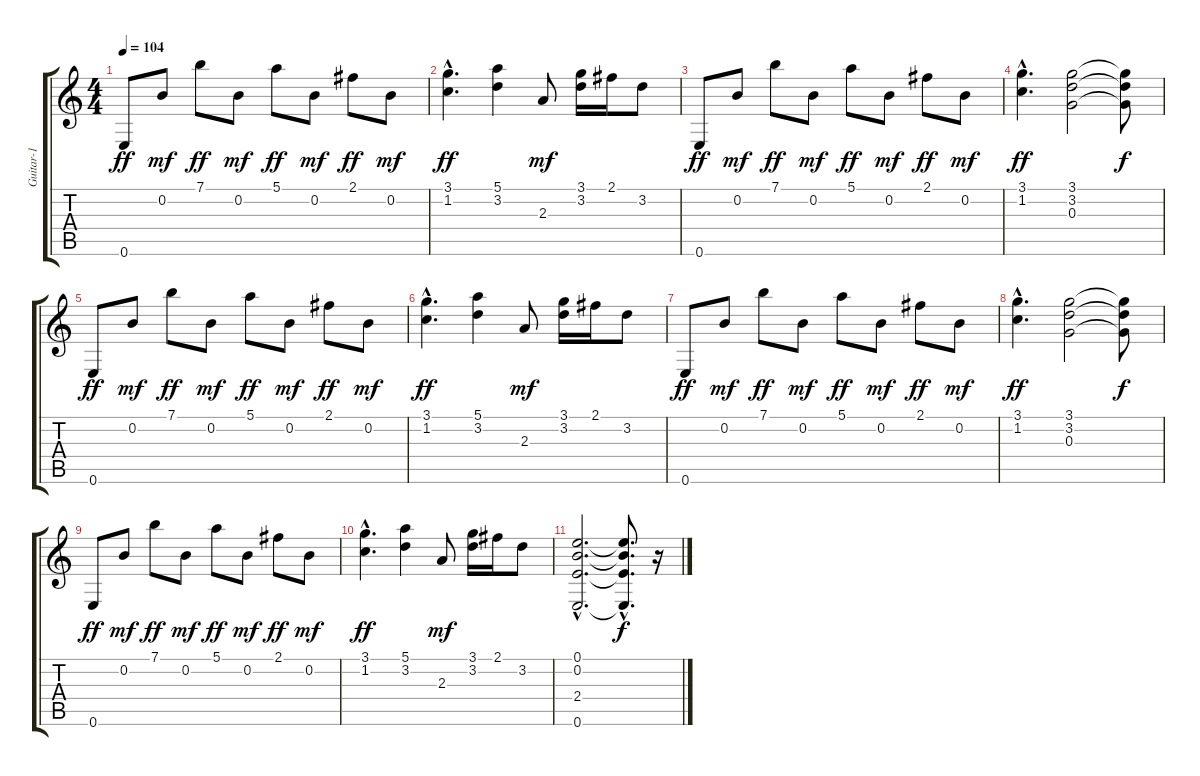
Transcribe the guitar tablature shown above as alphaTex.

\track ("Guitar-1" "Guitar-1") {instrument acousticguitarsteel}
\staff {score tabs}
\tuning (E4 B3 G3 D3 A2 E2) {hide}
\ts (4 4)
\tempo 104
\clef g2
\ks c
0.6.8{dy ff} 0.2.8{dy mf} 7.1.8{dy ff} 0.2.8{dy mf} 5.1.8{dy ff} 0.2.8{dy mf} 2.1.8{dy ff} 0.2.8{dy mf} |
(3.1{hac} 1.2{hac}).4{d dy ff} (5.1 3.2).4 2.3.8{dy mf} (3.1 3.2).16 2.1.16 3.2.8 |
0.6.8{dy ff} 0.2.8{dy mf} 7.1.8{dy ff} 0.2.8{dy mf} 5.1.8{dy ff} 0.2.8{dy mf} 2.1.8{dy ff} 0.2.8{dy mf} |
(3.1{hac} 1.2{hac}).4{d dy ff} (3.1 3.2 0.3).2 (3.1{t} 3.2{t} 0.3{t}).8{dy f} |
0.6.8{dy ff} 0.2.8{dy mf} 7.1.8{dy ff} 0.2.8{dy mf} 5.1.8{dy ff} 0.2.8{dy mf} 2.1.8{dy ff} 0.2.8{dy mf} |
(3.1{hac} 1.2{hac}).4{d dy ff} (5.1 3.2).4 2.3.8{dy mf} (3.1 3.2).16 2.1.16 3.2.8 |
0.6.8{dy ff} 0.2.8{dy mf} 7.1.8{dy ff} 0.2.8{dy mf} 5.1.8{dy ff} 0.2.8{dy mf} 2.1.8{dy ff} 0.2.8{dy mf} |
(3.1{hac} 1.2{hac}).4{d dy ff} (3.1 3.2 0.3).2 (3.1{t} 3.2{t} 0.3{t}).8{dy f} |
0.6.8{dy ff} 0.2.8{dy mf} 7.1.8{dy ff} 0.2.8{dy mf} 5.1.8{dy ff} 0.2.8{dy mf} 2.1.8{dy ff} 0.2.8{dy mf} |
(3.1{hac} 1.2{hac}).4{d dy ff} (5.1 3.2).4 2.3.8{dy mf} (3.1 3.2).16 2.1.16 3.2.8 |
(0.1{hac} 0.2{hac} 2.4{hac} 0.6{hac}).2{d} (0.1{hac t} 0.2{hac t} 2.4{hac t} 0.6{hac t}).8{d dy f} r.16
